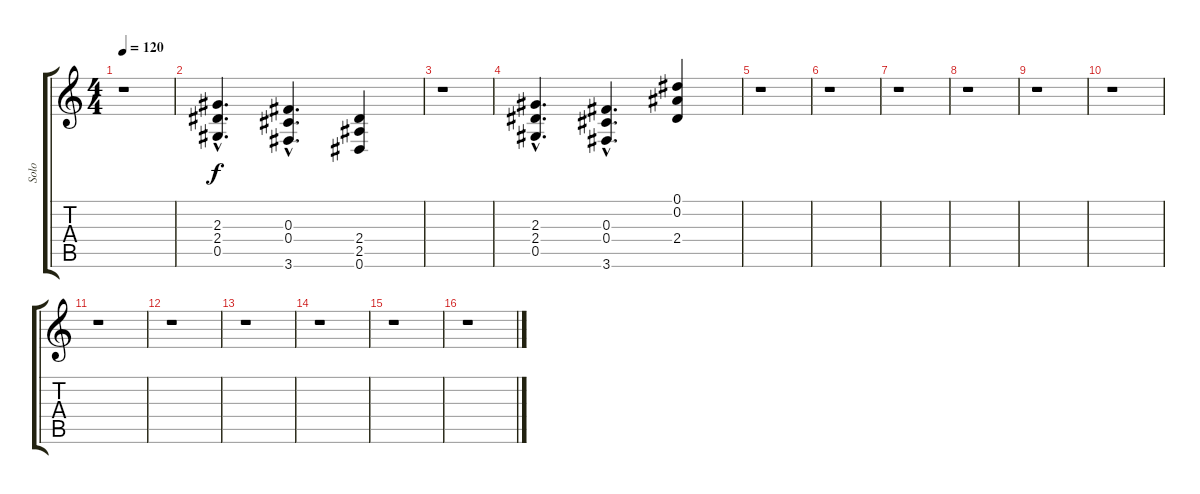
\track ("Solo" "Solo") {instrument distortionguitar}
\staff {score tabs}
\tuning (Eb4 Bb3 Gb3 Db3 Ab2 Eb2) {hide}
\ts (4 4)
\tempo 120
\clef g2
\ks c
r.1{dy f} |
(2.3{hac} 2.4{hac} 0.5{hac}).4{d} (0.3{hac} 0.4{hac} 3.6{hac}).4{d} (2.4 2.5 0.6).4 |
r.1 |
(2.3{hac} 2.4{hac} 0.5{hac}).4{d} (0.3{hac} 0.4{hac} 3.6{hac}).4{d} (0.1 0.2 2.4).4 |
r.1 |
r.1 |
r.1 |
r.1 |
r.1 |
r.1 |
r.1 |
r.1 |
r.1 |
r.1 |
r.1 |
r.1
